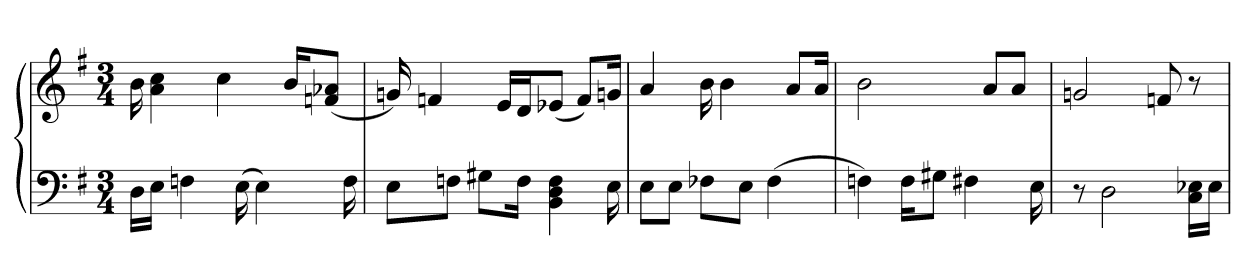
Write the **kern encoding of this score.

**kern	**kern
*part1	*part1
*staff2	*staff1
*clefF4	*clefG2
*k[f#]	*k[f#]
*M3/4	*M3/4
=1	=1
16D\LL	16b
16E\JJ	4a 4cc
4Fn	.
.	4cc
(16E	.
4E)	.
.	16b/KL
.	(8fn/ 8a-X/J
16F	.
=2	=2
8E\L	16gn)
.	4fn
8Fn\J	.
8G#X\L	.
.	16e/KL
16F\Jk	16d/K
4BB 4D 4F	(8e-X/J
.	8f/L)
16E	16gn/Jk
=3	=3
8E\L	4a
8E\J	.
8F-X\L	16b
.	4b
8E\J	.
(4F-	.
.	8a/L
.	16a/Jk
=4	=4
4Fn)	2b
16F\KL	.
8G#X\J	.
4F#X	.
.	8a/L
.	8a/J
16E	.
=5	=5
8r	2gn
2D	.
.	8fn
16C\ 16E-X\LL	8r
16E-\JJ	.
=	=
*-	*-
